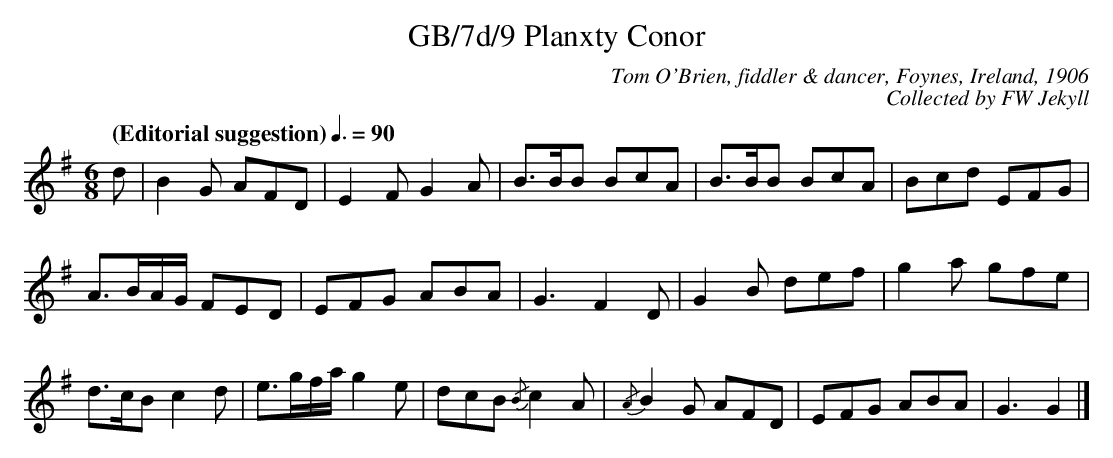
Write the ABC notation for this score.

X:1
T:GB/7d/9 Planxty Conor
C:Tom O'Brien, fiddler & dancer, Foynes, Ireland, 1906
C:Collected by FW Jekyll
L:1/8
M:6/8
Q:"(Editorial suggestion)" 3/8=90
K:G
d | B2 G AFD | E2 F G2 A | B>BB BcA | B>BB BcA | Bcd EFG |
A>BA/G/ FED | EFG ABA | G3 F2 D |G2 B def | g2 a gfe |
d>cB c2 d | e>gf/a/ g2 e | dcB{/B} c2 A |{/A} B2 G AFD | EFG ABA |G3 G2 |]
